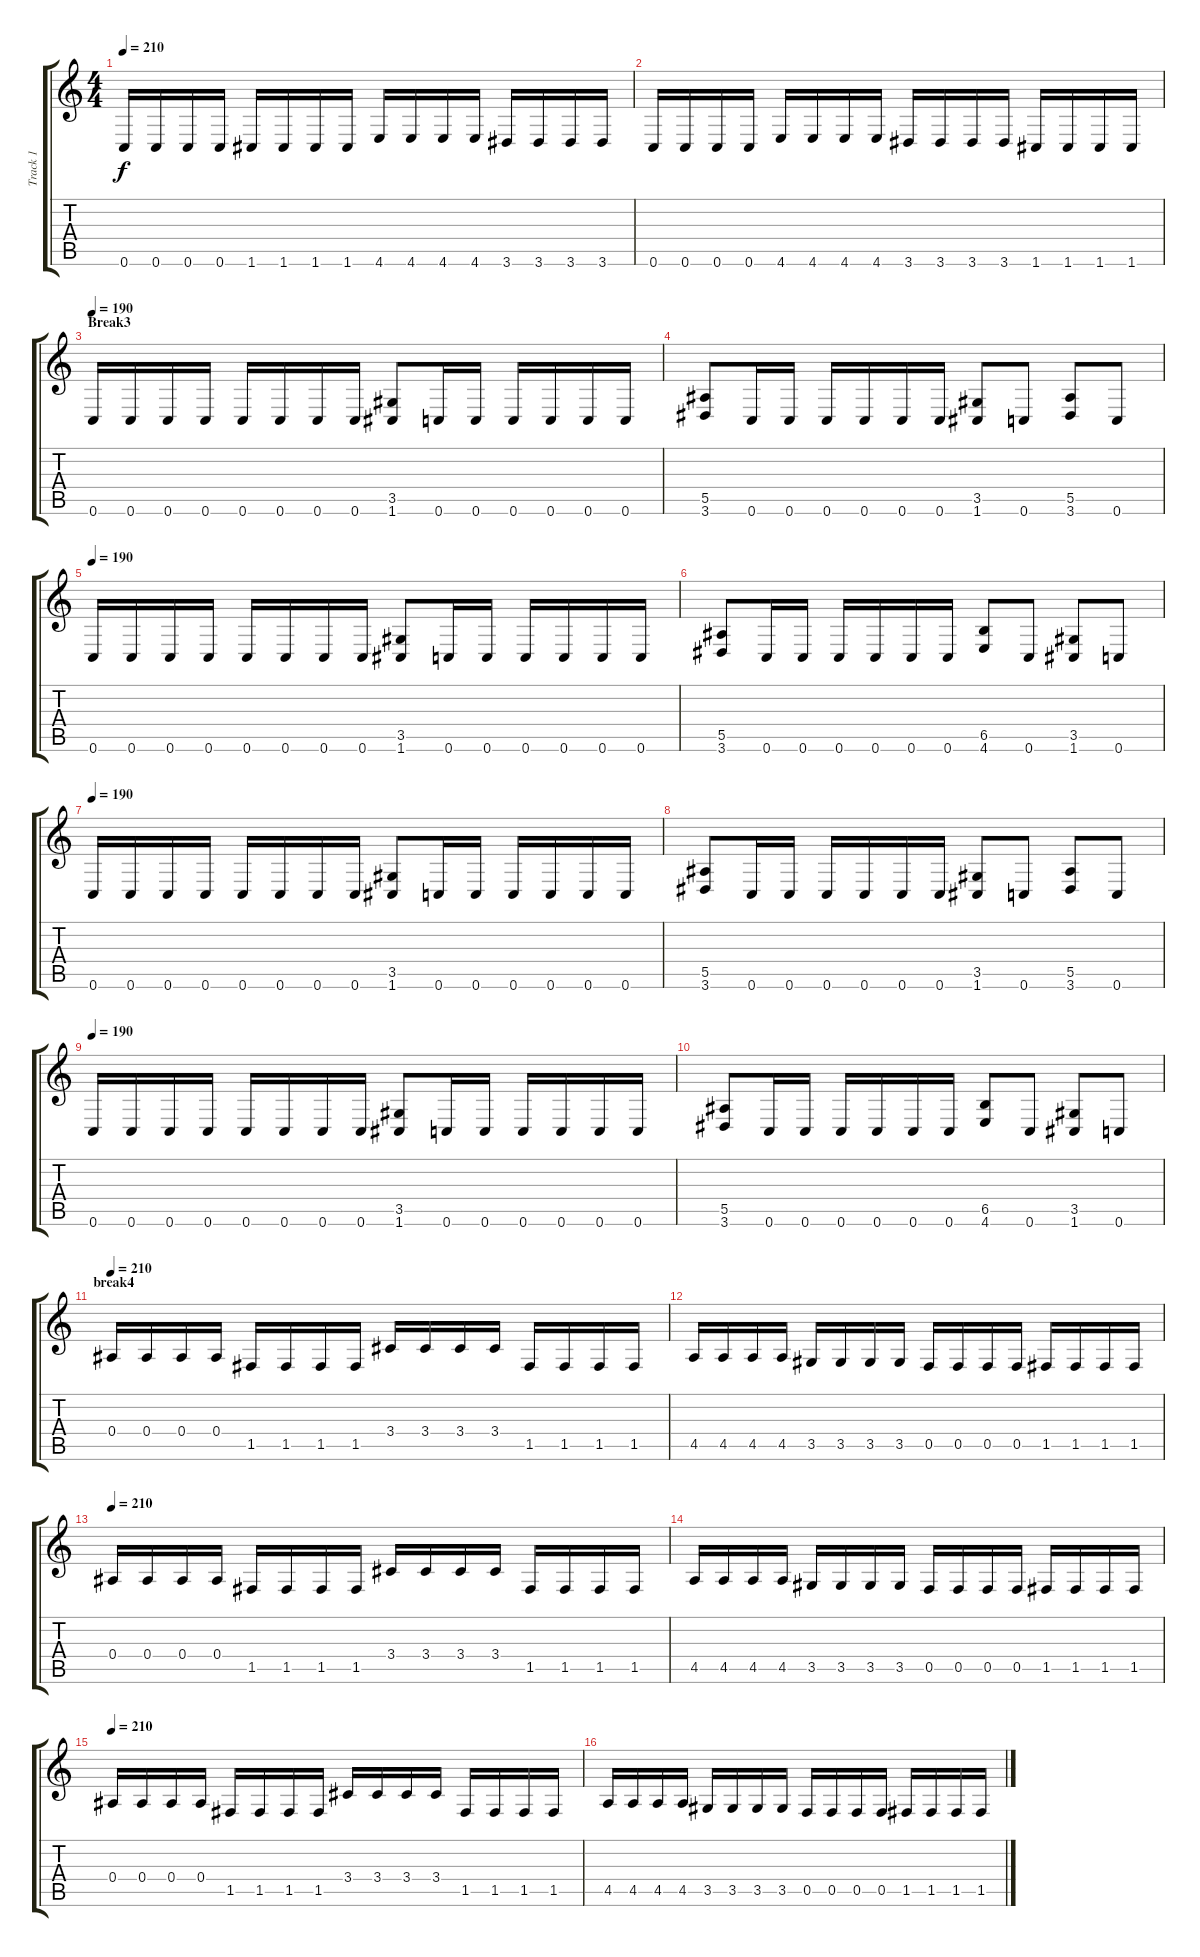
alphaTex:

\track ("Track 1" "Track 1") {instrument distortionguitar}
\staff {score tabs}
\tuning (C4 G3 Eb3 Bb2 F2 C2) {hide}
\ts (4 4)
\tempo 210
\clef g2
\ks c
0.6.16{dy f} 0.6.16 0.6.16 0.6.16 1.6.16 1.6.16 1.6.16 1.6.16 4.6.16 4.6.16 4.6.16 4.6.16 3.6.16 3.6.16 3.6.16 3.6.16 |
0.6.16 0.6.16 0.6.16 0.6.16 4.6.16 4.6.16 4.6.16 4.6.16 3.6.16 3.6.16 3.6.16 3.6.16 1.6.16 1.6.16 1.6.16 1.6.16 |
\section ("" "Break3")
\tempo 190
0.6.16 0.6.16 0.6.16 0.6.16 0.6.16 0.6.16 0.6.16 0.6.16 (3.5 1.6).8 0.6.16 0.6.16 0.6.16 0.6.16 0.6.16 0.6.16 |
(5.5 3.6).8 0.6.16 0.6.16 0.6.16 0.6.16 0.6.16 0.6.16 (3.5 1.6).8 0.6.8 (5.5 3.6).8 0.6.8 |
\tempo 190
0.6.16 0.6.16 0.6.16 0.6.16 0.6.16 0.6.16 0.6.16 0.6.16 (3.5 1.6).8 0.6.16 0.6.16 0.6.16 0.6.16 0.6.16 0.6.16 |
(5.5 3.6).8 0.6.16 0.6.16 0.6.16 0.6.16 0.6.16 0.6.16 (6.5 4.6).8 0.6.8 (3.5 1.6).8 0.6.8 |
\tempo 190
0.6.16 0.6.16 0.6.16 0.6.16 0.6.16 0.6.16 0.6.16 0.6.16 (3.5 1.6).8 0.6.16 0.6.16 0.6.16 0.6.16 0.6.16 0.6.16 |
(5.5 3.6).8 0.6.16 0.6.16 0.6.16 0.6.16 0.6.16 0.6.16 (3.5 1.6).8 0.6.8 (5.5 3.6).8 0.6.8 |
\tempo 190
0.6.16 0.6.16 0.6.16 0.6.16 0.6.16 0.6.16 0.6.16 0.6.16 (3.5 1.6).8 0.6.16 0.6.16 0.6.16 0.6.16 0.6.16 0.6.16 |
(5.5 3.6).8 0.6.16 0.6.16 0.6.16 0.6.16 0.6.16 0.6.16 (6.5 4.6).8 0.6.8 (3.5 1.6).8 0.6.8 |
\section ("" "break4")
\tempo 210
0.4.16 0.4.16 0.4.16 0.4.16 1.5.16 1.5.16 1.5.16 1.5.16 3.4.16 3.4.16 3.4.16 3.4.16 1.5.16 1.5.16 1.5.16 1.5.16 |
4.5.16 4.5.16 4.5.16 4.5.16 3.5.16 3.5.16 3.5.16 3.5.16 0.5.16 0.5.16 0.5.16 0.5.16 1.5.16 1.5.16 1.5.16 1.5.16 |
\tempo 210
0.4.16 0.4.16 0.4.16 0.4.16 1.5.16 1.5.16 1.5.16 1.5.16 3.4.16 3.4.16 3.4.16 3.4.16 1.5.16 1.5.16 1.5.16 1.5.16 |
4.5.16 4.5.16 4.5.16 4.5.16 3.5.16 3.5.16 3.5.16 3.5.16 0.5.16 0.5.16 0.5.16 0.5.16 1.5.16 1.5.16 1.5.16 1.5.16 |
\tempo 210
0.4.16 0.4.16 0.4.16 0.4.16 1.5.16 1.5.16 1.5.16 1.5.16 3.4.16 3.4.16 3.4.16 3.4.16 1.5.16 1.5.16 1.5.16 1.5.16 |
4.5.16 4.5.16 4.5.16 4.5.16 3.5.16 3.5.16 3.5.16 3.5.16 0.5.16 0.5.16 0.5.16 0.5.16 1.5.16 1.5.16 1.5.16 1.5.16
